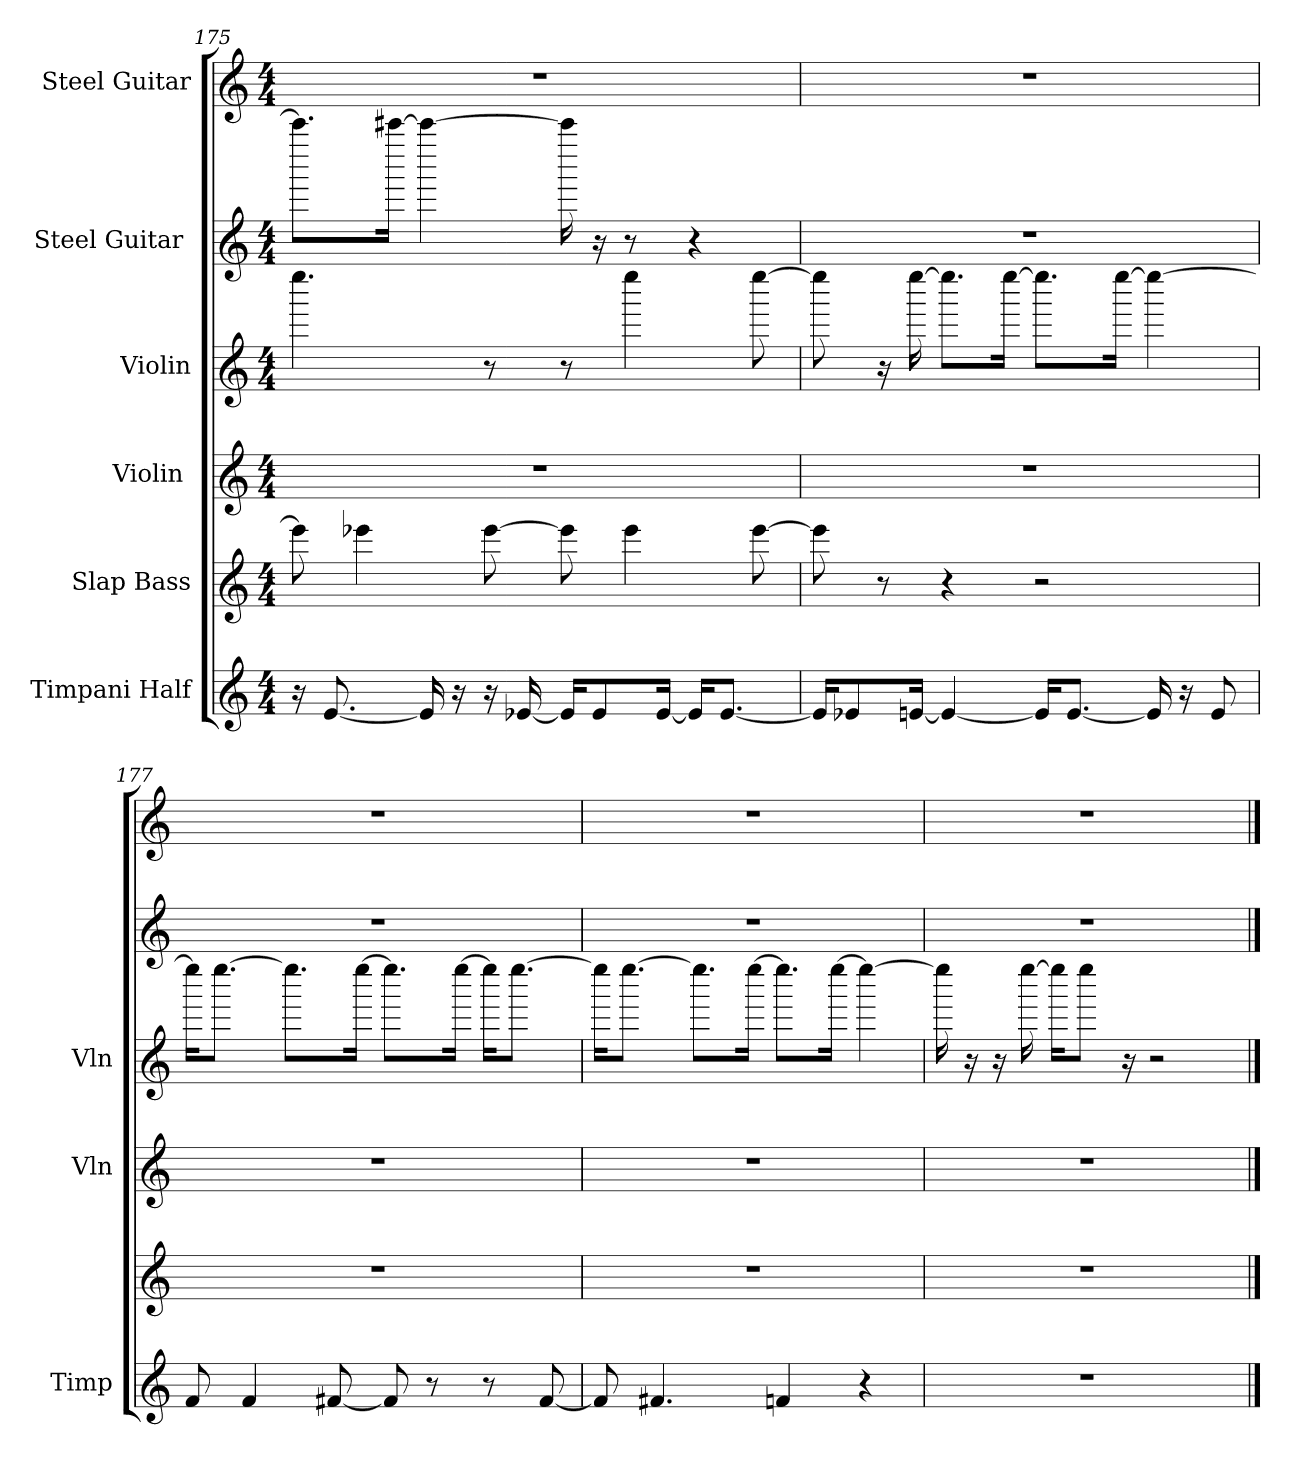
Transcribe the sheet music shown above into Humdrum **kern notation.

**kern	**kern	**kern	**kern	**kern	**kern
*part6	*part5	*part4	*part3	*part2	*part1
*staff6	*staff5	*staff4	*staff3	*staff2	*staff1
*I"Timpani Half	*I"Slap Bass	*I"Violin [2]	*I"Violin	*I"Steel Guitar [2]	*I"Steel Guitar
*I'Timp	*	*I'Vln	*I'Vln	*	*
*clefG2	*clefG2	*clefG2	*clefG2	*clefG2	*clefG2
*M4/4	*M4/4	*M4/4	*M4/4	*M4/4	*M4/4
=175	=175	=175	=175	=175	=175
16r	8eee-]	1r	4.eeee	8.ccccc#L]	1r
[8.e	.	.	.	.	.
.	4eee-	.	.	.	.
.	.	.	.	[16ccccc#Jk	.
16e]	.	.	.	4ccccc#_	.
16r	.	.	.	.	.
16r	[8eee-	.	8r	.	.
[16e-	.	.	.	.	.
16e-KL]	8eee-]	.	8r	16ccccc#]	.
8e-	.	.	.	16r	.
.	4eee-	.	4eeee	8r	.
[16e-Jk	.	.	.	.	.
16e-KL]	.	.	.	4r	.
[8.e-J	.	.	.	.	.
.	[8eee-	.	[8eeee	.	.
=176	=176	=176	=176	=176	=176
16e-KL]	8eee-]	1r	8eeee]	1r	1r
8e-	.	.	.	.	.
.	8r	.	16r	.	.
[16eJk	.	.	[16eeee	.	.
4e_	4r	.	8.eeeeL]	.	.
.	.	.	[16eeeeJk	.	.
16eKL]	2r	.	8.eeeeL]	.	.
[8.eJ	.	.	.	.	.
.	.	.	[16eeeeJk	.	.
16e]	.	.	4eeee_	.	.
16r	.	.	.	.	.
8e	.	.	.	.	.
=177	=177	=177	=177	=177	=177
8f	1r	1r	16eeeeKL]	1r	1r
.	.	.	[8.eeeeJ	.	.
4f	.	.	.	.	.
.	.	.	8.eeeeL]	.	.
[8f#	.	.	.	.	.
.	.	.	[16eeeeJk	.	.
8f#]	.	.	8.eeeeL]	.	.
8r	.	.	.	.	.
.	.	.	[16eeeeJk	.	.
8r	.	.	16eeeeKL]	.	.
.	.	.	[8.eeeeJ	.	.
[8f#	.	.	.	.	.
=178	=178	=178	=178	=178	=178
8f#]	1r	1r	16eeeeKL]	1r	1r
.	.	.	[8.eeeeJ	.	.
4.f#	.	.	.	.	.
.	.	.	8.eeeeL]	.	.
.	.	.	[16eeeeJk	.	.
4f	.	.	8.eeeeL]	.	.
.	.	.	[16eeeeJk	.	.
4r	.	.	4eeee_	.	.
=179	=179	=179	=179	=179	=179
1r	1r	1r	16eeee]	1r	1r
.	.	.	16r	.	.
.	.	.	16r	.	.
.	.	.	[16eeee	.	.
.	.	.	16eeeeKL]	.	.
.	.	.	8eeeeJ	.	.
.	.	.	16r	.	.
.	.	.	2r	.	.
==	==	==	==	==	==
*-	*-	*-	*-	*-	*-
